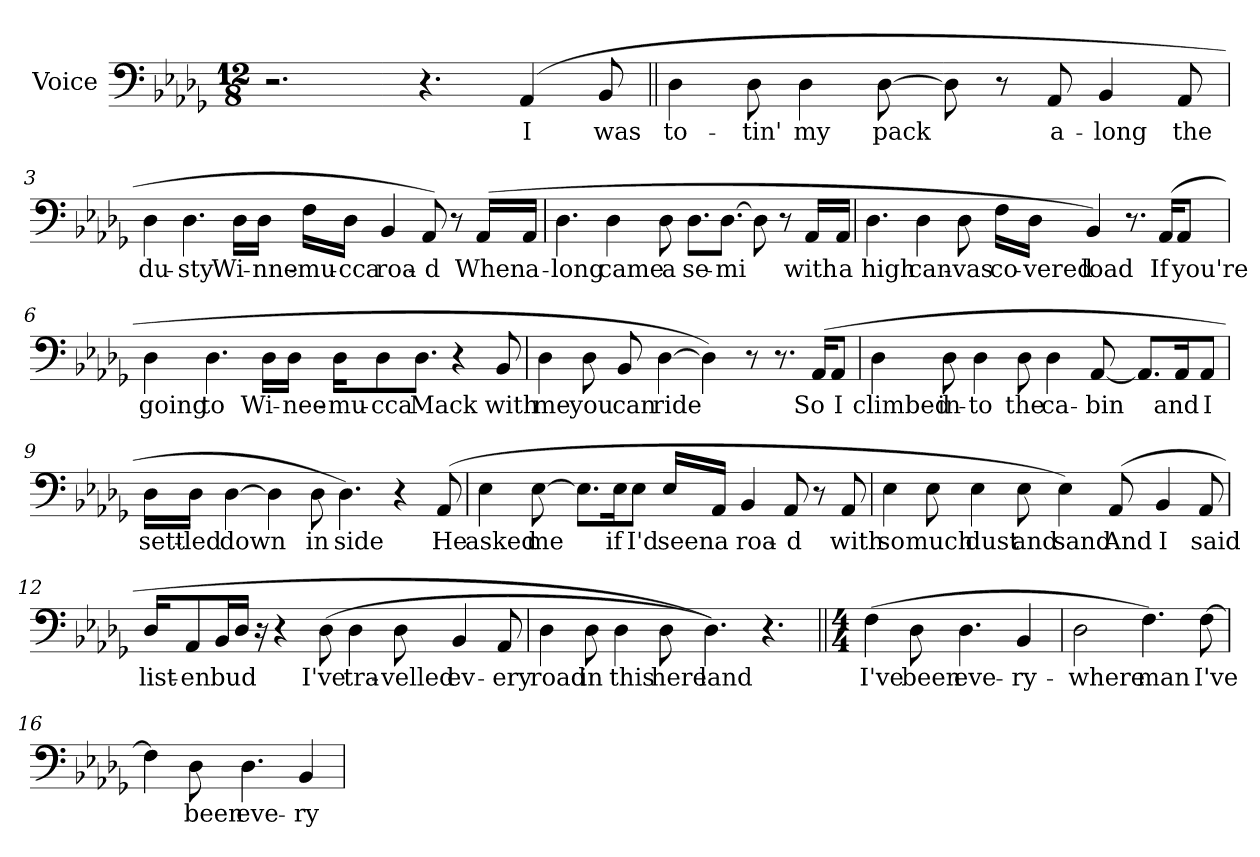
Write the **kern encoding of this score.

**kern	**text
*part1	*part1
*staff1	*staff1
*I"Voice	*
*I'Voice	*
!!LO:PB:g=z
*clefF4	*
*k[b-e-a-d-g-]	*
*D-:	*
*M12/8	*
=1	=1
2.r	.
4.r	.
!	!LO:LY:b:color=#000000
(4AA-i/	I
!	!LO:LY:b:color=#000000
8BB-i/	was
=2||	=2||
!	!LO:LY:b:color=#000000
4D-i\	to-
!	!LO:LY:b:color=#000000
8D-i\	-tin'
!	!LO:LY:b:color=#000000
4D-i\	my
!	!LO:LY:b:color=#000000
[8D-i\	pack
8D-i\]	.
8r	.
!	!LO:LY:b:color=#000000
8AA-i/	a-
!	!LO:LY:b:color=#000000
4BB-i/	-long
!	!LO:LY:b:color=#000000
8AA-i/	the
=3	=3
!	!LO:LY:b:color=#000000
4D-i\	du-
!	!LO:LY:b:color=#000000
4.D-i\	-sty
!	!LO:LY:b:color=#000000
16D-i\LL	Wi-
!	!LO:LY:b:color=#000000
16D-i\JJ	-nne-
!	!LO:LY:b:color=#000000
16Fi\LL	-mu-
!	!LO:LY:b:color=#000000
16D-i\JJ	-cca
!	!LO:LY:b:color=#000000
4BB-i/	roa-
!	!LO:LY:b:color=#000000
8AA-i/)	-d
8r	.
!	!LO:LY:b:color=#000000
(16AA-i/LL	When
!	!LO:LY:b:color=#000000
16AA-i/JJ	a-
!!LO:LB:g=z
=4	=4
!	!LO:LY:b:color=#000000
4.D-i\	-long
!	!LO:LY:b:color=#000000
4D-i\	came
!	!LO:LY:b:color=#000000
8D-i\	a
!	!LO:LY:b:color=#000000
8.D-i\L	se-
!	!LO:LY:b:color=#000000
[8.D-i\J	-mi
8D-i\]	.
8r	.
!	!LO:LY:b:color=#000000
16AA-i/LL	with
!	!LO:LY:b:color=#000000
16AA-i/JJ	a
=5	=5
!	!LO:LY:b:color=#000000
4.D-i\	high
!	!LO:LY:b:color=#000000
4D-i\	can-
!	!LO:LY:b:color=#000000
8D-i\	-vas
!	!LO:LY:b:color=#000000
16Fi\LL	co-
!	!LO:LY:b:color=#000000
16D-i\JJ	-vered
!	!LO:LY:b:color=#000000
4BB-i/)	load
8.r	.
!	!LO:LY:b:color=#000000
(16AA-i/KL	If
!	!LO:LY:b:color=#000000
8AA-i/J	you're
!!LO:LB:g=z
=6	=6
!	!LO:LY:b:color=#000000
4D-i\	going
!	!LO:LY:b:color=#000000
4.D-i\	to
!	!LO:LY:b:color=#000000
16D-i\LL	Wi-
!	!LO:LY:b:color=#000000
16D-i\JJ	-nee-
!	!LO:LY:b:color=#000000
16D-i\KL	-mu-
!	!LO:LY:b:color=#000000
8D-i\	-cca
!	!LO:LY:b:color=#000000
8.D-i\J	Mack
4r	.
!	!LO:LY:b:color=#000000
8BB-i/	with
=7	=7
!	!LO:LY:b:color=#000000
4D-i\	me
!	!LO:LY:b:color=#000000
8D-i\	you
!	!LO:LY:b:color=#000000
8BB-i/	can
!	!LO:LY:b:color=#000000
[4D-i\	ride
4D-i\])	.
8r	.
8.r	.
!	!LO:LY:b:color=#000000
(16AA-i/KL	So
!	!LO:LY:b:color=#000000
8AA-i/J	I
!!LO:LB:g=z
=8	=8
!	!LO:LY:b:color=#000000
4D-i\	climbed
!	!LO:LY:b:color=#000000
8D-i\	in-
!	!LO:LY:b:color=#000000
4D-i\	-to
!	!LO:LY:b:color=#000000
8D-i\	the
!	!LO:LY:b:color=#000000
4D-i\	ca-
!	!LO:LY:b:color=#000000
[8AA-i/	-bin
8.AA-i/L]	.
!	!LO:LY:b:color=#000000
16AA-i/k	and
!	!LO:LY:b:color=#000000
8AA-i/J	I
=9	=9
!	!LO:LY:b:color=#000000
16D-i\LL	sett-
!	!LO:LY:b:color=#000000
16D-i\JJ	-led
!	!LO:LY:b:color=#000000
[4D-i\	down
4D-i\]	.
!	!LO:LY:b:color=#000000
8D-i\	in
!	!LO:LY:b:color=#000000
4.D-i\)	side
4r	.
!	!LO:LY:b:color=#000000
(8AA-i/	He
!!LO:LB:g=z
=10	=10
!	!LO:LY:b:color=#000000
4E-i\	asked
!	!LO:LY:b:color=#000000
[8E-i\	me
8.E-i\L]	.
!	!LO:LY:b:color=#000000
16E-i\k	if
!	!LO:LY:b:color=#000000
8E-i\J	I'd
!	!LO:LY:b:color=#000000
16E-i/LL	seen
!	!LO:LY:b:color=#000000
16AA-i/JJ	a
!	!LO:LY:b:color=#000000
4BB-i/	roa-
!	!LO:LY:b:color=#000000
8AA-i/	-d
8r	.
!	!LO:LY:b:color=#000000
8AA-i/	with
=11	=11
!	!LO:LY:b:color=#000000
4E-i\	so
!	!LO:LY:b:color=#000000
8E-i\	much
!	!LO:LY:b:color=#000000
4E-i\	dust
!	!LO:LY:b:color=#000000
8E-i\	and
!	!LO:LY:b:color=#000000
4E-i\)	sand
!	!LO:LY:b:color=#000000
(8AA-i/	And
!	!LO:LY:b:color=#000000
4BB-i/	I
!	!LO:LY:b:color=#000000
8AA-i/	said
!!LO:LB:g=z
=12	=12
!	!LO:LY:b:color=#000000
16D-i/KL	list-
!	!LO:LY:b:color=#000000
8AA-i/	-en
!	!LO:LY:b:color=#000000
16BB-i/L	bud
16D-i/JJ	.
16r	.
4r	.
!	!LO:LY:b:color=#000000
(8D-i\	I've
!	!LO:LY:b:color=#000000
4D-i\	tra-
!	!LO:LY:b:color=#000000
8D-i\	-velled
!	!LO:LY:b:color=#000000
4BB-i/	ev-
!	!LO:LY:b:color=#000000
8AA-i/	-ery
=13	=13
!	!LO:LY:b:color=#000000
4D-i\	road
!	!LO:LY:b:color=#000000
8D-i\	in
!	!LO:LY:b:color=#000000
4D-i\	this
!	!LO:LY:b:color=#000000
8D-i\	here
!	!LO:LY:b:color=#000000
4.D-i\))	land
4.r	.
=14||	=14||
*M4/4	*
!	!LO:LY:b:color=#000000
(4Fi\	I've
!	!LO:LY:b:color=#000000
8D-i\	been
!	!LO:LY:b:color=#000000
4.D-i\	eve-
!	!LO:LY:b:color=#000000
4BB-i/	-ry-
!!LO:LB:g=z
=15	=15
!	!LO:LY:b:color=#000000
2D-i\	-where
!	!LO:LY:b:color=#000000
4.Fi\)	man
!	!LO:LY:b:color=#000000
[8Fi\	I've
=16	=16
4Fi\]	.
!	!LO:LY:b:color=#000000
8D-i\	been
!	!LO:LY:b:color=#000000
4.D-i\	eve-
!	!LO:LY:b:color=#000000
4BB-i/	-ry-
=	=
*-	*-
